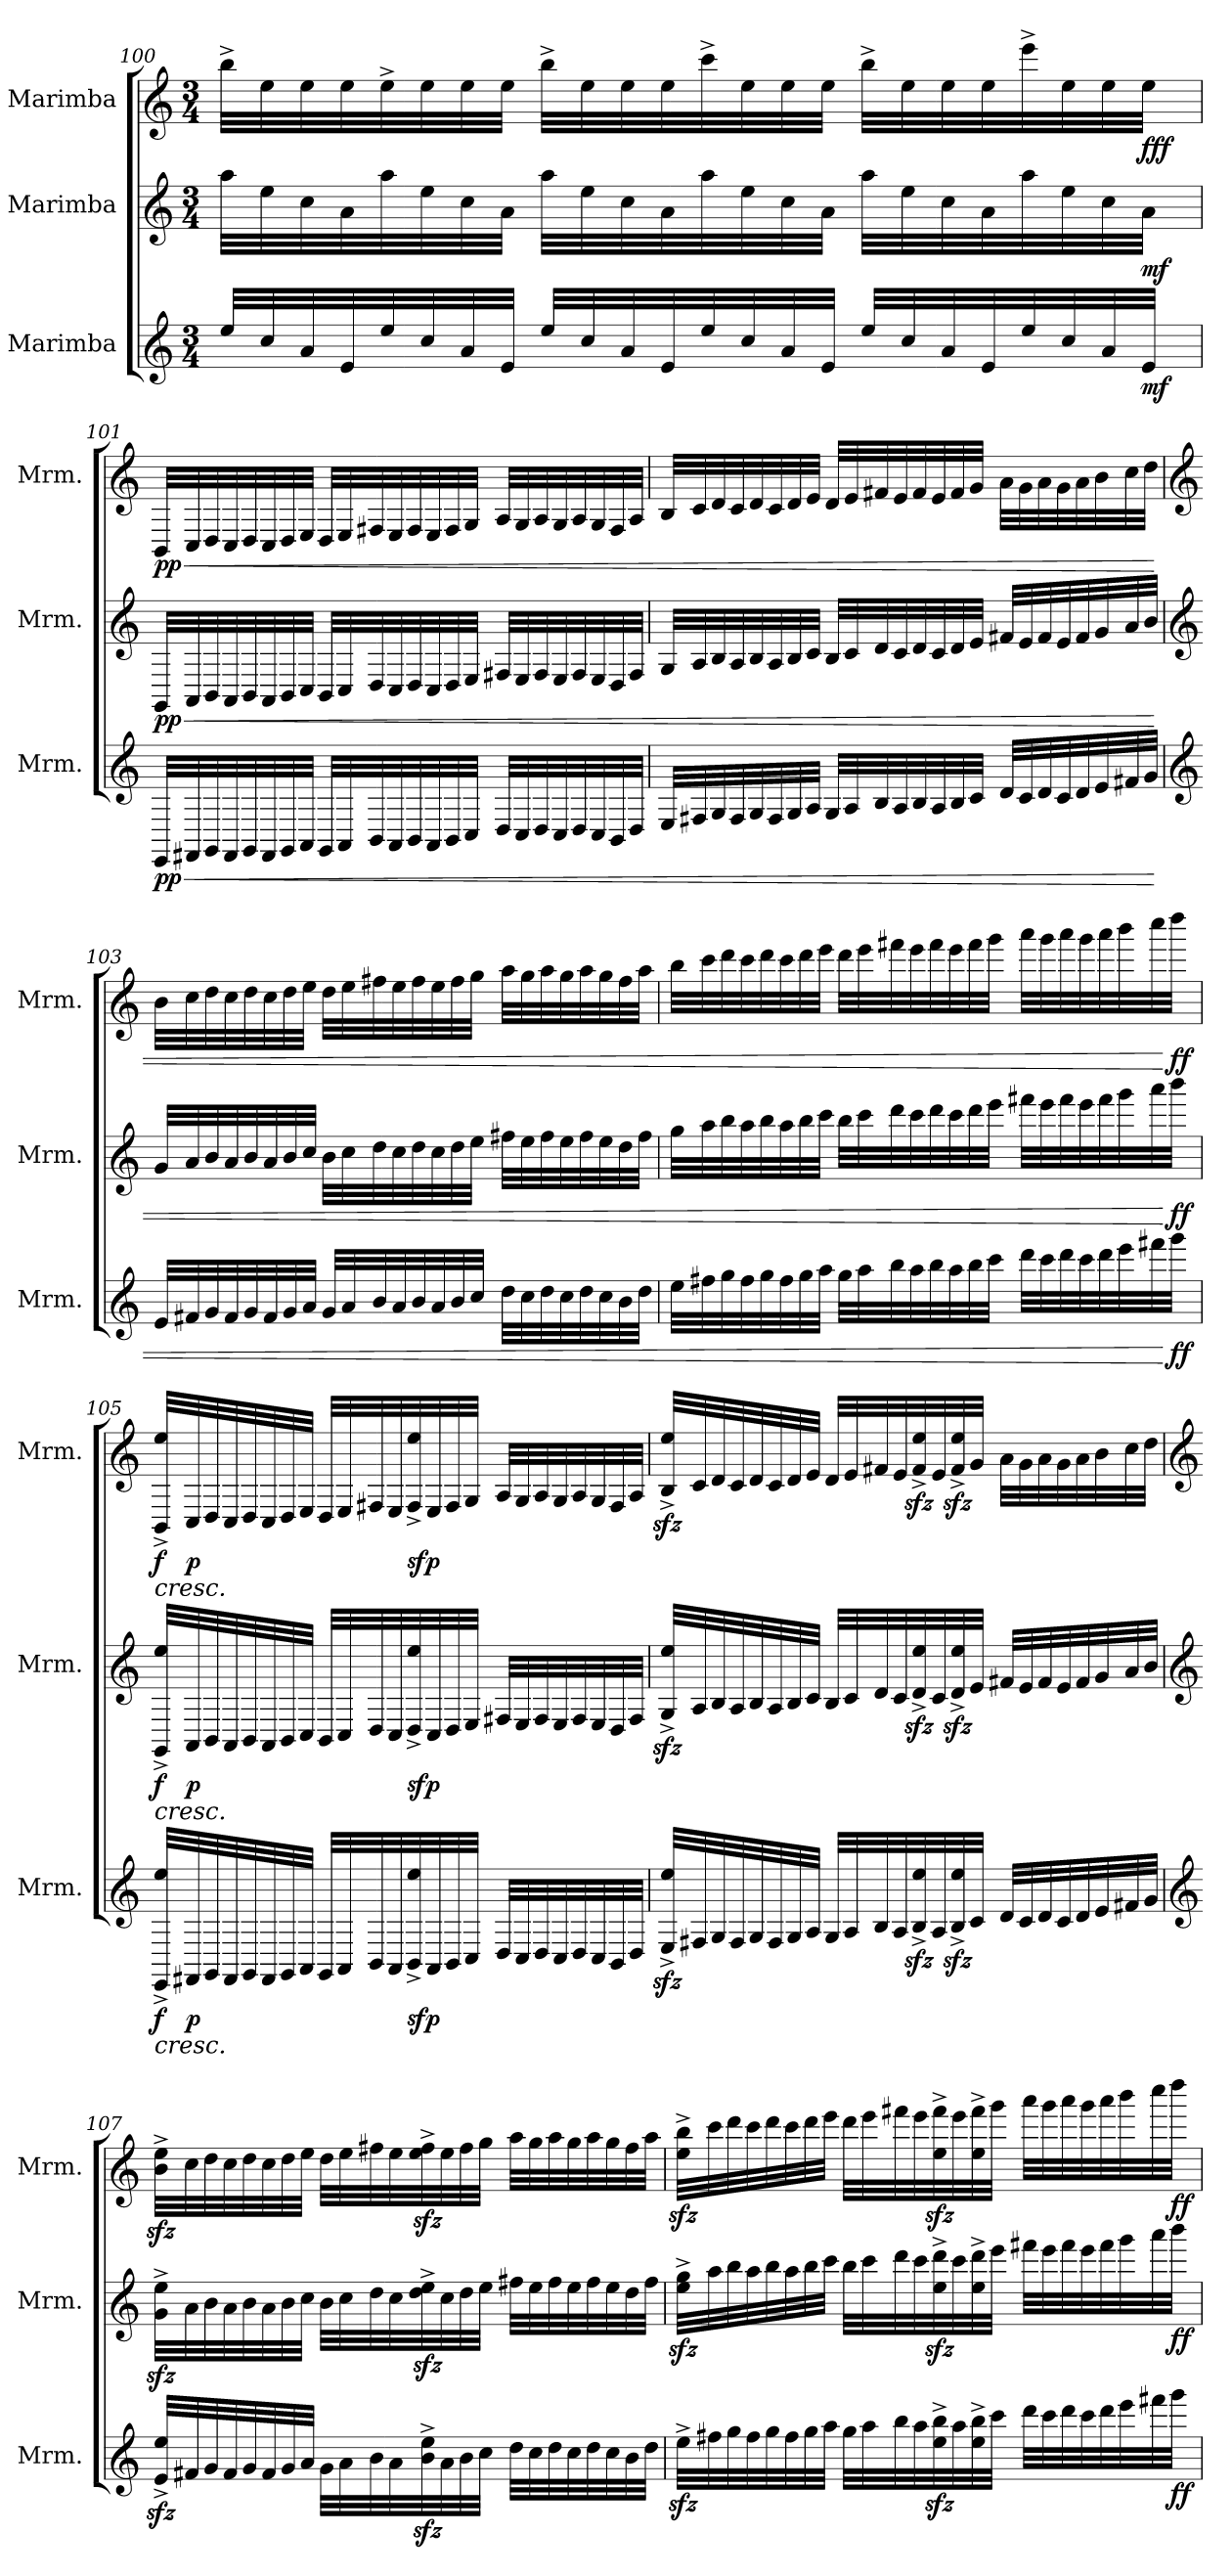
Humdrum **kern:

**kern	**dynam	**kern	**dynam	**kern	**dynam
*part3	*part3	*part2	*part2	*part1	*part1
*staff3	*staff3	*staff2	*staff2	*staff1	*staff1
*I"Marimba	*	*I"Marimba	*	*I"Marimba	*
*I'Mrm.	*	*I'Mrm.	*	*I'Mrm.	*
!!LO:PB:g=z
*clefG2	*	*clefG2	*	*clefG2	*
*k[]	*	*k[]	*	*k[]	*
*M3/4	*	*M3/4	*	*M3/4	*
=100	=100	=100	=100	=100	=100
32ee/LLL	.	32aa\LLL	.	32bb^\LLL	.
32cc/	.	32ee\	.	32ee\	.
32a/	.	32cc\	.	32ee\	.
32e/	.	32a\	.	32ee\	.
32ee/	.	32aa\	.	32ee^\	.
32cc/	.	32ee\	.	32ee\	.
32a/	.	32cc\	.	32ee\	.
32e/JJJ	.	32a\JJJ	.	32ee\JJJ	.
32ee/LLL	.	32aa\LLL	.	32bb^\LLL	.
32cc/	.	32ee\	.	32ee\	.
32a/	.	32cc\	.	32ee\	.
32e/	.	32a\	.	32ee\	.
32ee/	.	32aa\	.	32ccc^\	.
32cc/	.	32ee\	.	32ee\	.
32a/	.	32cc\	.	32ee\	.
32e/JJJ	.	32a\JJJ	.	32ee\JJJ	.
32ee/LLL	.	32aa\LLL	.	32bb^\LLL	.
32cc/	.	32ee\	.	32ee\	.
32a/	.	32cc\	.	32ee\	.
32e/	.	32a\	.	32ee\	.
32ee/	.	32aa\	.	32eee^\	.
32cc/	.	32ee\	.	32ee\	.
32a/	.	32cc\	.	32ee\	.
!	!LO:DY:b	!	!LO:DY:b	!	!LO:DY:b
32e/JJJ	mf	32a\JJJ	mf	32ee\JJJ	fff
!!LO:LB:g=z
=101	=101	=101	=101	=101	=101
!	!LO:HP:b	!	!LO:HP:b	!	!LO:HP:b
!	!LO:DY:n=1:b	!	!LO:DY:n=1:b	!	!LO:DY:n=1:b
32EE/LLL	< pp	32GG/LLL	< pp	32BB/LLL	< pp
32FF#X/	.	32AA/	.	32C/	.
32GG/	.	32BB/	.	32D/	.
32FF#/	.	32AA/	.	32C/	.
32GG/	.	32BB/	.	32D/	.
32FF#/	.	32AA/	.	32C/	.
32GG/	.	32BB/	.	32D/	.
32AA/JJJ	.	32C/JJJ	.	32E/JJJ	.
32GG/LLL	.	32BB/LLL	.	32D/LLL	.
32AA/	.	32C/	.	32E/	.
32BB/	.	32D/	.	32F#X/	.
32AA/	.	32C/	.	32E/	.
32BB/	.	32D/	.	32F#/	.
32AA/	.	32C/	.	32E/	.
32BB/	.	32D/	.	32F#/	.
32C/JJJ	.	32E/JJJ	.	32G/JJJ	.
32D/LLL	.	32F#X/LLL	.	32A/LLL	.
32C/	.	32E/	.	32G/	.
32D/	.	32F#/	.	32A/	.
32C/	.	32E/	.	32G/	.
32D/	.	32F#/	.	32A/	.
32C/	.	32E/	.	32G/	.
32BB/	.	32D/	.	32F#/	.
32D/JJJ	.	32F#/JJJ	.	32A/JJJ	.
!!LO:PB:g=z
=102	=102	=102	=102	=102	=102
32E/LLL	.	32G/LLL	.	32B/LLL	.
32F#X/	.	32A/	.	32c/	.
32G/	.	32B/	.	32d/	.
32F#/	.	32A/	.	32c/	.
32G/	.	32B/	.	32d/	.
32F#/	.	32A/	.	32c/	.
32G/	.	32B/	.	32d/	.
32A/JJJ	.	32c/JJJ	.	32e/JJJ	.
32G/LLL	.	32B/LLL	.	32d/LLL	.
32A/	.	32c/	.	32e/	.
32B/	.	32d/	.	32f#X/	.
32A/	.	32c/	.	32e/	.
32B/	.	32d/	.	32f#/	.
32A/	.	32c/	.	32e/	.
32B/	.	32d/	.	32f#/	.
32c/JJJ	.	32e/JJJ	.	32g/JJJ	.
32d/LLL	.	32f#X/LLL	.	32a\LLL	.
32c/	.	32e/	.	32g\	.
32d/	.	32f#/	.	32a\	.
32c/	.	32e/	.	32g\	.
32d/	.	32f#/	.	32a\	.
32e/	.	32g/	.	32b\	.
32f#X/	.	32a/	.	32cc\	.
32g/JJJ	.	32b/JJJ	.	32dd\JJJ	.
!!LO:LB:g=z
=103	=103	=103	=103	=103	=103
*clefG2	*	*clefG2	*	*clefG2	*
32e/LLL	.	32g/LLL	.	32b\LLL	.
32f#X/	.	32a/	.	32cc\	.
32g/	.	32b/	.	32dd\	.
32f#/	.	32a/	.	32cc\	.
32g/	.	32b/	.	32dd\	.
32f#/	.	32a/	.	32cc\	.
32g/	.	32b/	.	32dd\	.
32a/JJJ	.	32cc/JJJ	.	32ee\JJJ	.
32g/LLL	.	32b\LLL	.	32dd\LLL	.
32a/	.	32cc\	.	32ee\	.
32b/	.	32dd\	.	32ff#X\	.
32a/	.	32cc\	.	32ee\	.
32b/	.	32dd\	.	32ff#\	.
32a/	.	32cc\	.	32ee\	.
32b/	.	32dd\	.	32ff#\	.
32cc/JJJ	.	32ee\JJJ	.	32gg\JJJ	.
32dd\LLL	.	32ff#X\LLL	.	32aa\LLL	.
32cc\	.	32ee\	.	32gg\	.
32dd\	.	32ff#\	.	32aa\	.
32cc\	.	32ee\	.	32gg\	.
32dd\	.	32ff#\	.	32aa\	.
32cc\	.	32ee\	.	32gg\	.
32b\	.	32dd\	.	32ff#\	.
32dd\JJJ	.	32ff#\JJJ	.	32aa\JJJ	.
!!LO:PB:g=z
=104	=104	=104	=104	=104	=104
32ee\LLL	.	32gg\LLL	.	32bb\LLL	.
32ff#X\	.	32aa\	.	32ccc\	.
32gg\	.	32bb\	.	32ddd\	.
32ff#\	.	32aa\	.	32ccc\	.
32gg\	.	32bb\	.	32ddd\	.
32ff#\	.	32aa\	.	32ccc\	.
32gg\	.	32bb\	.	32ddd\	.
32aa\JJJ	.	32ccc\JJJ	.	32eee\JJJ	.
32gg\LLL	.	32bb\LLL	.	32ddd\LLL	.
32aa\	.	32ccc\	.	32eee\	.
32bb\	.	32ddd\	.	32fff#X\	.
32aa\	.	32ccc\	.	32eee\	.
32bb\	.	32ddd\	.	32fff#\	.
32aa\	.	32ccc\	.	32eee\	.
32bb\	.	32ddd\	.	32fff#\	.
32ccc\JJJ	.	32eee\JJJ	.	32ggg\JJJ	.
32ddd\LLL	.	32fff#X\LLL	.	32aaa\LLL	.
32ccc\	.	32eee\	.	32ggg\	.
32ddd\	.	32fff#\	.	32aaa\	.
32ccc\	.	32eee\	.	32ggg\	.
32ddd\	.	32fff#\	.	32aaa\	.
32eee\	.	32ggg\	.	32bbb\	.
32fff#X\	.	32aaa\	.	32cccc\	.
!	!LO:DY:n=1:b	!	!	!	!
!	!LO:DY:n=2:b	!	!LO:DY:n=1:b	!	!
!	!	!	!LO:DY:n=2:b	!	!LO:DY:n=1:b
!	!	!	!	!	!LO:DY:n=2:b
32ggg\JJJ	[ f f	32bbb\JJJ	[ f f	32dddd\JJJ	[ f f
!!LO:LB:g=z
=105	=105	=105	=105	=105	=105
!	!LO:HP:b	!	!LO:HP:b	!	!LO:HP:b
!	!LO:DY:n=1:b	!	!LO:DY:n=1:b	!	!LO:DY:n=1:b
32EE/^ 32ee/^LLL	< f	32GG/^ 32ee/^LLL	< f	32BB/^ 32ee/^LLL	< f
!	!LO:DY:n=2:b	!	!LO:DY:n=2:b	!	!LO:DY:n=2:b
32FF#X/	p	32AA/	p	32C/	p
32GG/	.	32BB/	.	32D/	.
32FF#/	.	32AA/	.	32C/	.
32GG/	.	32BB/	.	32D/	.
32FF#/	.	32AA/	.	32C/	.
32GG/	.	32BB/	.	32D/	.
32AA/JJJ	.	32C/JJJ	.	32E/JJJ	.
32GG/LLL	.	32BB/LLL	.	32D/LLL	.
32AA/	.	32C/	.	32E/	.
32BB/	.	32D/	.	32F#X/	.
32AA/	.	32C/	.	32E/	.
!	!LO:DY:n=3:b	!	!LO:DY:n=3:b	!	!LO:DY:n=3:b
32BB/^ 32ee/^	sfp	32D/^ 32ee/^	sfp	32F#/^ 32ee/^	sfp
32AA/	.	32C/	.	32E/	.
32BB/	.	32D/	.	32F#/	.
32C/JJJ	.	32E/JJJ	.	32G/JJJ	.
32D/LLL	.	32F#X/LLL	.	32A/LLL	.
32C/	.	32E/	.	32G/	.
32D/	.	32F#/	.	32A/	.
32C/	.	32E/	.	32G/	.
32D/	.	32F#/	.	32A/	.
32C/	.	32E/	.	32G/	.
32BB/	.	32D/	.	32F#/	.
32D/JJJ	.	32F#/JJJ	.	32A/JJJ	.
!!LO:PB:g=z
=106	=106	=106	=106	=106	=106
32E/zz<^ 32ee/zz<^LLL	.	32G/zz<^ 32ee/zz<^LLL	.	32B/zz<^ 32ee/zz<^LLL	.
32F#X/	.	32A/	.	32c/	.
32G/	.	32B/	.	32d/	.
32F#/	.	32A/	.	32c/	.
32G/	.	32B/	.	32d/	.
32F#/	.	32A/	.	32c/	.
32G/	.	32B/	.	32d/	.
32A/JJJ	.	32c/JJJ	.	32e/JJJ	.
32G/LLL	.	32B/LLL	.	32d/LLL	.
32A/	.	32c/	.	32e/	.
32B/	.	32d/	.	32f#X/	.
32A/	.	32c/	.	32e/	.
32B/zz<^ 32ee/zz<^	.	32d/zz<^ 32ee/zz<^	.	32f#/zz<^ 32ee/zz<^	.
32A/	.	32c/	.	32e/	.
32B/zz<^ 32ee/zz<^	.	32d/zz<^ 32ee/zz<^	.	32f#/zz<^ 32ee/zz<^	.
32c/JJJ	.	32e/JJJ	.	32g/JJJ	.
32d/LLL	.	32f#X/LLL	.	32a\LLL	.
32c/	.	32e/	.	32g\	.
32d/	.	32f#/	.	32a\	.
32c/	.	32e/	.	32g\	.
32d/	.	32f#/	.	32a\	.
32e/	.	32g/	.	32b\	.
32f#X/	.	32a/	.	32cc\	.
32g/JJJ	.	32b/JJJ	.	32dd\JJJ	.
!!LO:LB:g=z
=107	=107	=107	=107	=107	=107
*clefG2	*	*clefG2	*	*clefG2	*
32e/zz<^ 32ee/zz<^LLL	.	32g\zz<^ 32ee\zz<^LLL	.	32b\zz<^ 32ee\zz<^LLL	.
32f#X/	.	32a\	.	32cc\	.
32g/	.	32b\	.	32dd\	.
32f#/	.	32a\	.	32cc\	.
32g/	.	32b\	.	32dd\	.
32f#/	.	32a\	.	32cc\	.
32g/	.	32b\	.	32dd\	.
32a/JJJ	.	32cc\JJJ	.	32ee\JJJ	.
32g\LLL	.	32b\LLL	.	32dd\LLL	.
32a\	.	32cc\	.	32ee\	.
32b\	.	32dd\	.	32ff#X\	.
32a\	.	32cc\	.	32ee\	.
32b\zz<^ 32ee\zz<^	.	32dd\zz<^ 32ee\zz<^	.	32ee\zz<^ 32ff#\zz<^	.
32a\	.	32cc\	.	32ee\	.
32b\	.	32dd\	.	32ff#\	.
32cc\JJJ	.	32ee\JJJ	.	32gg\JJJ	.
32dd\LLL	.	32ff#X\LLL	.	32aa\LLL	.
32cc\	.	32ee\	.	32gg\	.
32dd\	.	32ff#\	.	32aa\	.
32cc\	.	32ee\	.	32gg\	.
32dd\	.	32ff#\	.	32aa\	.
32cc\	.	32ee\	.	32gg\	.
32b\	.	32dd\	.	32ff#\	.
32dd\JJJ	.	32ff#\JJJ	.	32aa\JJJ	.
!!LO:PB:g=z
=108	=108	=108	=108	=108	=108
32eezz<^\LLL	.	32ee\zz<^ 32gg\zz<^LLL	.	32ee\zz<^ 32bb\zz<^LLL	.
32ff#X\	.	32aa\	.	32ccc\	.
32gg\	.	32bb\	.	32ddd\	.
32ff#\	.	32aa\	.	32ccc\	.
32gg\	.	32bb\	.	32ddd\	.
32ff#\	.	32aa\	.	32ccc\	.
32gg\	.	32bb\	.	32ddd\	.
32aa\JJJ	.	32ccc\JJJ	.	32eee\JJJ	.
32gg\LLL	.	32bb\LLL	.	32ddd\LLL	.
32aa\	.	32ccc\	.	32eee\	.
32bb\	.	32ddd\	.	32fff#X\	.
32aa\	.	32ccc\	.	32eee\	.
32ee\zz<^ 32bb\zz<^	.	32ee\zz<^ 32ddd\zz<^	.	32ee\zz<^ 32fff#\zz<^	.
32aa\	.	32ccc\	.	32eee\	.
32ee\^ 32bb\^	.	32ee\^ 32ddd\^	.	32ee\^ 32fff#\^	.
32ccc\JJJ	.	32eee\JJJ	.	32ggg\JJJ	.
32ddd\LLL	.	32fff#X\LLL	.	32aaa\LLL	.
32ccc\	.	32eee\	.	32ggg\	.
32ddd\	.	32fff#\	.	32aaa\	.
32ccc\	.	32eee\	.	32ggg\	.
32ddd\	.	32fff#\	.	32aaa\	.
32eee\	.	32ggg\	.	32bbb\	.
32fff#X\	.	32aaa\	.	32cccc\	.
!	!LO:DY:n=1:b	!	!LO:DY:n=1:b	!	!LO:DY:n=1:b
32ggg\JJJ	[ ff	32bbb\JJJ	[ ff	32dddd\JJJ	[ ff
=	=	=	=	=	=
*-	*-	*-	*-	*-	*-
